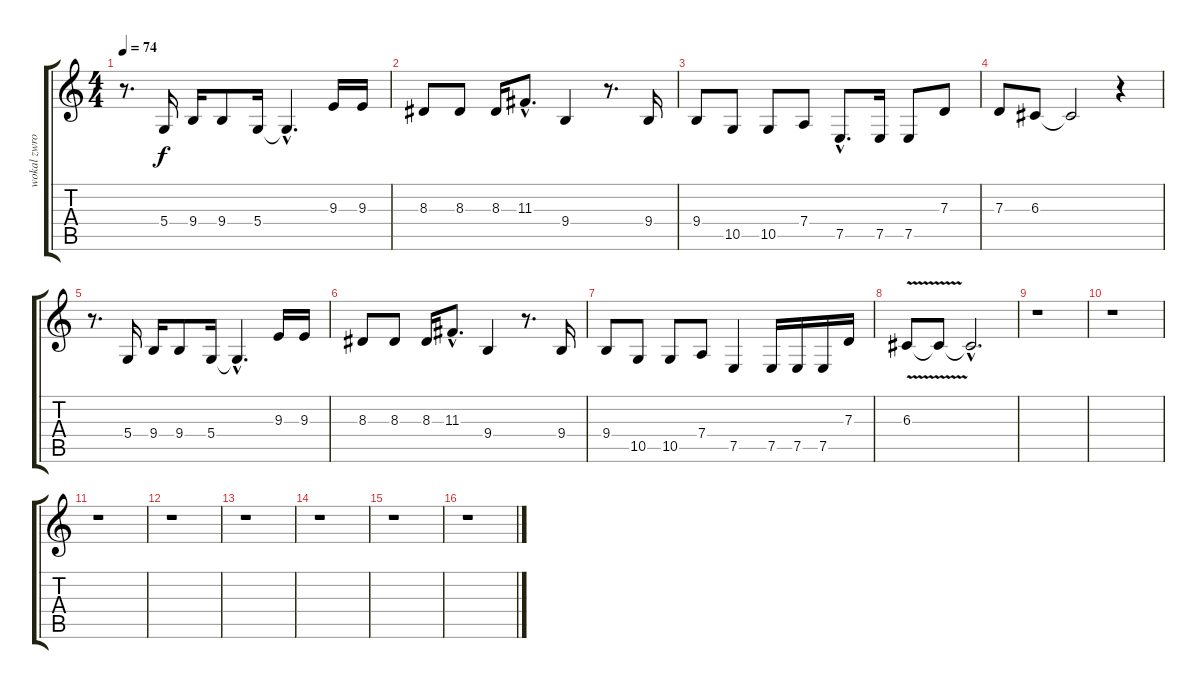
\track ("wokal zwrotka" "wokal zwro") {instrument panflute}
\staff {score tabs}
\tuning (E4 B3 G3 D3 A2 E2) {hide}
\ts (4 4)
\tempo 74
\clef g2
\ks c
r.8{d dy f} 5.4.16 9.4.16 9.4.8 5.4.16 5.4{hac t}.4{d} 9.3.16 9.3.16 |
8.3.8 8.3.8 8.3.16 11.3{hac}.8{d} 9.4.4 r.8{d} 9.4.16 |
9.4.8 10.5.8 10.5.8 7.4.8 7.5{hac}.8{d} 7.5.16 7.5.8 7.3.8 |
7.3.8 6.3.8 6.3{t}.2 r.4 |
r.8{d} 5.4.16 9.4.16 9.4.8 5.4.16 5.4{hac t}.4{d} 9.3.16 9.3.16 |
8.3.8 8.3.8 8.3.16 11.3{hac}.8{d} 9.4.4 r.8{d} 9.4.16 |
9.4.8 10.5.8 10.5.8 7.4.8 7.5.4 7.5.16 7.5.16 7.5.16 7.3.16 |
6.3{v}.8 6.3{t}.8 6.3{hac t}.2{d} |
r.1 |
r.1 |
r.1 |
r.1 |
r.1 |
r.1 |
r.1 |
r.1
